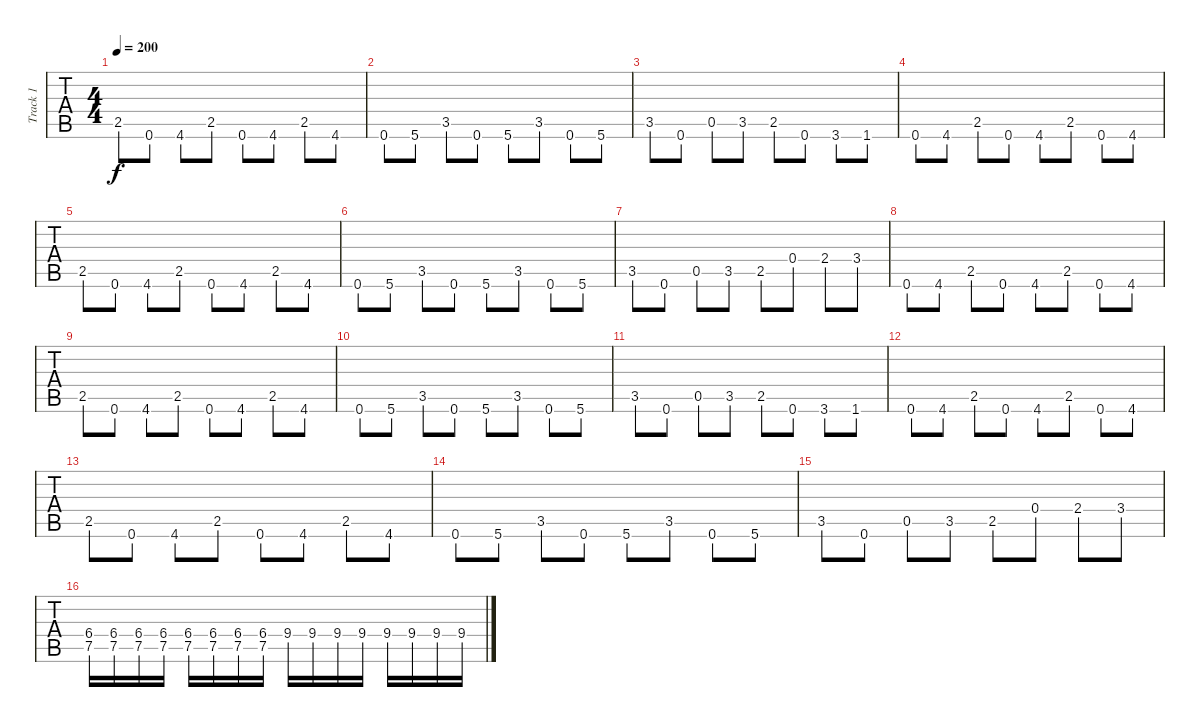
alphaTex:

\track ("Track 1" "Track 1") {instrument distortionguitar}
\staff {tabs}
\tuning (C4 G3 Eb3 Bb2 F2 C2) {hide}
\ts (4 4)
\tempo 200
\clef g2
\ks c
2.5.8{dy f} 0.6.8 4.6.8 2.5.8 0.6.8 4.6.8 2.5.8 4.6.8 |
0.6.8 5.6.8 3.5.8 0.6.8 5.6.8 3.5.8 0.6.8 5.6.8 |
3.5.8 0.6.8 0.5.8 3.5.8 2.5.8 0.6.8 3.6.8 1.6.8 |
0.6.8 4.6.8 2.5.8 0.6.8 4.6.8 2.5.8 0.6.8 4.6.8 |
2.5.8 0.6.8 4.6.8 2.5.8 0.6.8 4.6.8 2.5.8 4.6.8 |
0.6.8 5.6.8 3.5.8 0.6.8 5.6.8 3.5.8 0.6.8 5.6.8 |
3.5.8 0.6.8 0.5.8 3.5.8 2.5.8 0.4.8 2.4.8 3.4.8 |
0.6.8 4.6.8 2.5.8 0.6.8 4.6.8 2.5.8 0.6.8 4.6.8 |
2.5.8 0.6.8 4.6.8 2.5.8 0.6.8 4.6.8 2.5.8 4.6.8 |
0.6.8 5.6.8 3.5.8 0.6.8 5.6.8 3.5.8 0.6.8 5.6.8 |
3.5.8 0.6.8 0.5.8 3.5.8 2.5.8 0.6.8 3.6.8 1.6.8 |
0.6.8 4.6.8 2.5.8 0.6.8 4.6.8 2.5.8 0.6.8 4.6.8 |
2.5.8 0.6.8 4.6.8 2.5.8 0.6.8 4.6.8 2.5.8 4.6.8 |
0.6.8 5.6.8 3.5.8 0.6.8 5.6.8 3.5.8 0.6.8 5.6.8 |
3.5.8 0.6.8 0.5.8 3.5.8 2.5.8 0.4.8 2.4.8 3.4.8 |
(6.4 7.5).16 (6.4 7.5).16 (6.4 7.5).16 (6.4 7.5).16 (6.4 7.5).16 (6.4 7.5).16 (6.4 7.5).16 (6.4 7.5).16 9.4.16 9.4.16 9.4.16 9.4.16 9.4.16 9.4.16 9.4.16 9.4.16
